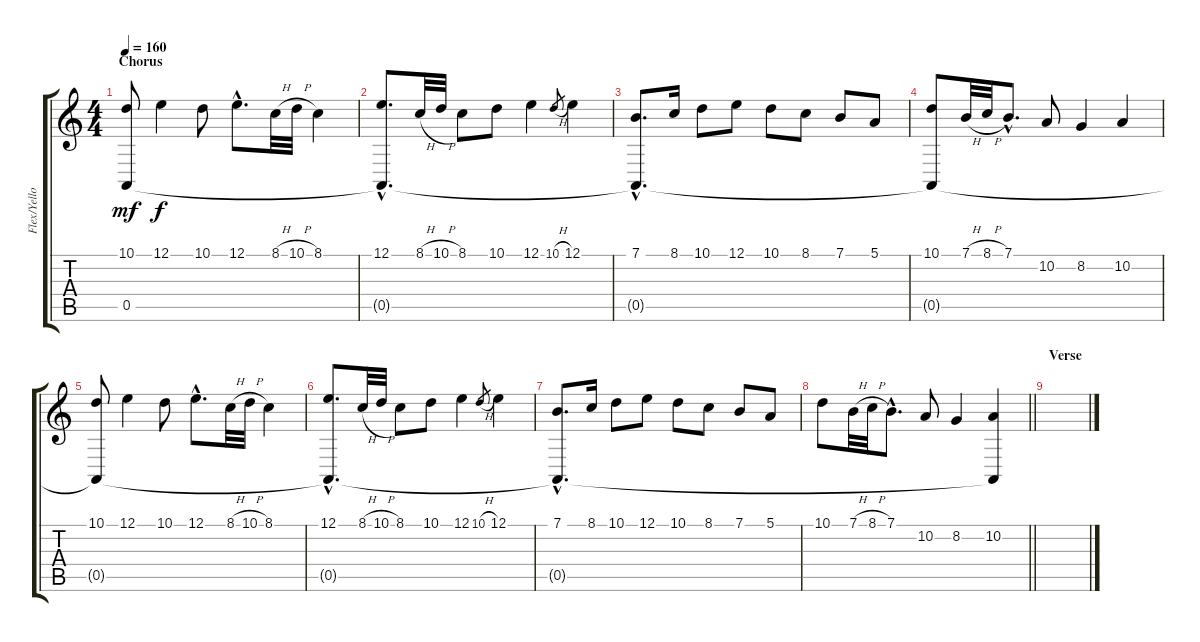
\track ("Flex/Yellow" "Flex/Yello") {instrument bagpipe}
\staff {score tabs}
\tuning (E4 B3 G3 D3 A2 E2) {hide}
\ts (4 4)
\section ("" "Chorus")
\tempo 160
\clef g2
\ks c
(10.1 0.5).8{dy mf} 12.1.4{dy f} 10.1.8 12.1{hac}.8{d} 8.1{h}.32 10.1{h}.32 8.1.4 |
(12.1{hac} 0.5{hac t}).8{d} 8.1{h}.32 10.1{h}.32 8.1.8 10.1.8 12.1.4 10.1{h}.8{gr} 12.1.4 |
(7.1{hac} 0.5{hac t}).8{d} 8.1.16 10.1.8 12.1.8 10.1.8 8.1.8 7.1.8 5.1.8 |
(10.1 0.5{t}).8 7.1{h}.32 8.1{h}.32 7.1{hac}.8{d} 10.2.8 8.2.4 10.2.4 |
(10.1 0.5{t}).8 12.1.4 10.1.8 12.1{hac}.8{d} 8.1{h}.32 10.1{h}.32 8.1.4 |
(12.1{hac} 0.5{hac t}).8{d} 8.1{h}.32 10.1{h}.32 8.1.8 10.1.8 12.1.4 10.1{h}.8{gr} 12.1.4 |
(7.1{hac} 0.5{hac t}).8{d} 8.1.16 10.1.8 12.1.8 10.1.8 8.1.8 7.1.8 5.1.8 |
\barLineRight lightlight
10.1.8 7.1{h}.32 8.1{h}.32 7.1{hac}.8{d} 10.2.8 8.2.4 (10.2 0.5{t}).4 |
\section ("" "Verse")
